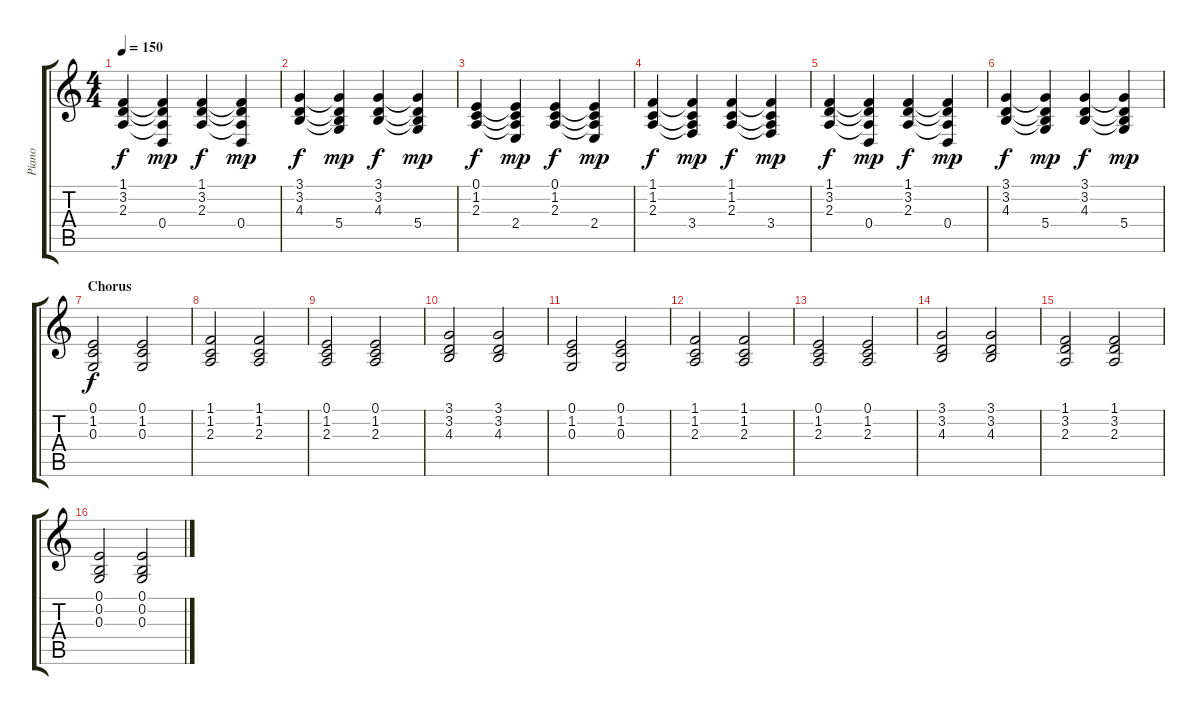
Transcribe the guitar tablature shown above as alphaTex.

\track ("Piano" "Piano") {instrument acousticgrandpiano}
\staff {score tabs}
\tuning (E4 B3 G3 D3 A2 E2) {hide}
\ts (4 4)
\tempo 150
\clef g2
\ks c
(1.1 3.2 2.3).4{dy f} (1.1{t} 3.2{t} 2.3{t} 0.4).4{dy mp} (1.1 3.2 2.3).4{dy f} (1.1{t} 3.2{t} 2.3{t} 0.4).4{dy mp} |
(3.1 3.2 4.3).4{dy f} (3.1{t} 3.2{t} 4.3{t} 5.4).4{dy mp} (3.1 3.2 4.3).4{dy f} (3.1{t} 3.2{t} 4.3{t} 5.4).4{dy mp} |
(0.1 1.2 2.3).4{dy f} (0.1{t} 1.2{t} 2.3{t} 2.4).4{dy mp} (0.1 1.2 2.3).4{dy f} (0.1{t} 1.2{t} 2.3{t} 2.4).4{dy mp} |
(1.1 1.2 2.3).4{dy f} (1.1{t} 1.2{t} 2.3{t} 3.4).4{dy mp} (1.1 1.2 2.3).4{dy f} (1.1{t} 1.2{t} 2.3{t} 3.4).4{dy mp} |
(1.1 3.2 2.3).4{dy f} (1.1{t} 3.2{t} 2.3{t} 0.4).4{dy mp} (1.1 3.2 2.3).4{dy f} (1.1{t} 3.2{t} 2.3{t} 0.4).4{dy mp} |
(3.1 3.2 4.3).4{dy f} (3.1{t} 3.2{t} 4.3{t} 5.4).4{dy mp} (3.1 3.2 4.3).4{dy f} (3.1{t} 3.2{t} 4.3{t} 5.4).4{dy mp} |
\section ("" "Chorus")
(0.1 1.2 0.3).2{dy f} (0.1 1.2 0.3).2 |
(1.1 1.2 2.3).2 (1.1 1.2 2.3).2 |
(0.1 1.2 2.3).2 (0.1 1.2 2.3).2 |
(3.1 3.2 4.3).2 (3.1 3.2 4.3).2 |
(0.1 1.2 0.3).2 (0.1 1.2 0.3).2 |
(1.1 1.2 2.3).2 (1.1 1.2 2.3).2 |
(0.1 1.2 2.3).2 (0.1 1.2 2.3).2 |
(3.1 3.2 4.3).2 (3.1 3.2 4.3).2 |
(1.1 3.2 2.3).2 (1.1 3.2 2.3).2 |
(0.1 0.2 0.3).2 (0.1 0.2 0.3).2
